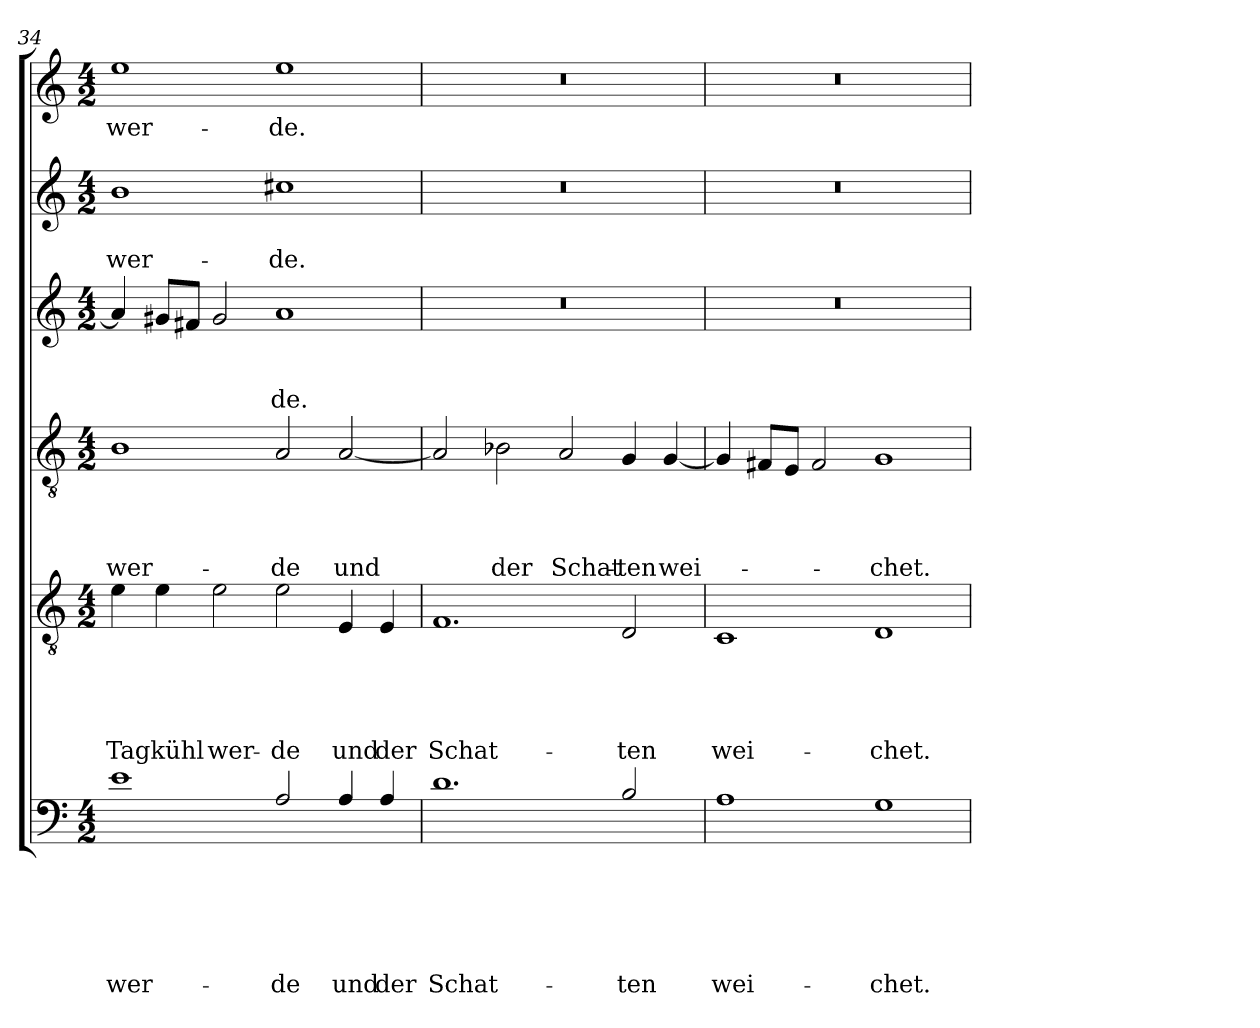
**kern	**text	**text	**text	**text	**text	**text	**kern	**text	**text	**text	**text	**text	**kern	**text	**text	**text	**text	**kern	**text	**text	**text	**kern	**text	**text	**kern	**text
*part6	*part6	*part6	*part6	*part6	*part6	*part6	*part5	*part5	*part5	*part5	*part5	*part5	*part4	*part4	*part4	*part4	*part4	*part3	*part3	*part3	*part3	*part2	*part2	*part2	*part1	*part1
*staff6	*staff6	*staff6	*staff6	*staff6	*staff6	*staff6	*staff5	*staff5	*staff5	*staff5	*staff5	*staff5	*staff4	*staff4	*staff4	*staff4	*staff4	*staff3	*staff3	*staff3	*staff3	*staff2	*staff2	*staff2	*staff1	*staff1
*clefF4	*	*	*	*	*	*	*clefGv2	*	*	*	*	*	*clefGv2	*	*	*	*	*clefG2	*	*	*	*clefG2	*	*	*clefG2	*
*ITrd8c14	*	*	*	*	*	*	*	*	*	*	*	*	*	*	*	*	*	*	*	*	*	*	*	*	*	*
*k[]	*	*	*	*	*	*	*k[]	*	*	*	*	*	*k[]	*	*	*	*	*k[]	*	*	*	*k[]	*	*	*k[]	*
*C:	*	*	*	*	*	*	*C:	*	*	*	*	*	*C:	*	*	*	*	*C:	*	*	*	*C:	*	*	*C:	*
*M4/2	*	*	*	*	*	*	*M4/2	*	*	*	*	*	*M4/2	*	*	*	*	*M4/2	*	*	*	*M4/2	*	*	*M4/2	*
=34	=34	=34	=34	=34	=34	=34	=34	=34	=34	=34	=34	=34	=34	=34	=34	=34	=34	=34	=34	=34	=34	=34	=34	=34	=34	=34
!	!	!	!	!	!	!LO:LY:b	!	!	!	!	!	!LO:LY:b	!	!	!	!	!LO:LY:b	!	!	!	!	!	!	!LO:LY:b	!	!LO:LY:b
1E	.	.	.	.	.	wer-	4e\	.	.	.	.	Tag	1B	.	.	.	wer-	4a/]	.	.	.	1b	.	wer-	1ee	wer-
!	!	!	!	!	!	!	!	!	!	!	!	!LO:LY:b	!	!	!	!	!	!	!	!	!	!	!	!	!	!
.	.	.	.	.	.	.	4e\	.	.	.	.	kühl	.	.	.	.	.	8g#X/L	.	.	.	.	.	.	.	.
.	.	.	.	.	.	.	.	.	.	.	.	.	.	.	.	.	.	8f#X/J	.	.	.	.	.	.	.	.
!	!	!	!	!	!	!	!	!	!	!	!	!LO:LY:b	!	!	!	!	!	!	!	!	!	!	!	!	!	!
.	.	.	.	.	.	.	2e\	.	.	.	.	wer-	.	.	.	.	.	2g#/	.	.	.	.	.	.	.	.
!	!	!	!	!	!	!LO:LY:b	!	!	!	!	!	!LO:LY:b	!	!	!	!	!LO:LY:b	!	!	!	!LO:LY:b	!	!	!LO:LY:b	!	!LO:LY:b
2AA/	.	.	.	.	.	-de	2e\	.	.	.	.	-de	2A/	.	.	.	-de	1a	.	.	-de.	1cc#X	.	-de.	1ee	-de.
!	!	!	!	!	!	!LO:LY:b	!	!	!	!	!	!LO:LY:b	!	!	!	!	!LO:LY:b	!	!	!	!	!	!	!	!	!
4AA/	.	.	.	.	.	und	4E/	.	.	.	.	und	[2A/	.	.	.	und	.	.	.	.	.	.	.	.	.
!	!	!	!	!	!	!LO:LY:b	!	!	!	!	!	!LO:LY:b	!	!	!	!	!	!	!	!	!	!	!	!	!	!
4AA/	.	.	.	.	.	der	4E/	.	.	.	.	der	.	.	.	.	.	.	.	.	.	.	.	.	.	.
=35	=35	=35	=35	=35	=35	=35	=35	=35	=35	=35	=35	=35	=35	=35	=35	=35	=35	=35	=35	=35	=35	=35	=35	=35	=35	=35
!	!	!	!	!	!	!LO:LY:b	!	!	!	!	!	!LO:LY:b	!	!	!	!	!	!	!	!	!	!	!	!	!	!
1.D	.	.	.	.	.	Schat-	1.F	.	.	.	.	Schat-	2A/]	.	.	.	.	0r	.	.	.	0r	.	.	0r	.
!	!	!	!	!	!	!	!	!	!	!	!	!	!	!	!	!	!LO:LY:b	!	!	!	!	!	!	!	!	!
.	.	.	.	.	.	.	.	.	.	.	.	.	2B-X\	.	.	.	der	.	.	.	.	.	.	.	.	.
!	!	!	!	!	!	!	!	!	!	!	!	!	!	!	!	!	!LO:LY:b	!	!	!	!	!	!	!	!	!
.	.	.	.	.	.	.	.	.	.	.	.	.	2A/	.	.	.	Schat-	.	.	.	.	.	.	.	.	.
!	!	!	!	!	!	!LO:LY:b	!	!	!	!	!	!LO:LY:b	!	!	!	!	!LO:LY:b	!	!	!	!	!	!	!	!	!
2BB/	.	.	.	.	.	-ten	2D/	.	.	.	.	-ten	4G/	.	.	.	-ten	.	.	.	.	.	.	.	.	.
!	!	!	!	!	!	!	!	!	!	!	!	!	!	!	!	!	!LO:LY:b	!	!	!	!	!	!	!	!	!
.	.	.	.	.	.	.	.	.	.	.	.	.	[4G/	.	.	.	wei-	.	.	.	.	.	.	.	.	.
=36	=36	=36	=36	=36	=36	=36	=36	=36	=36	=36	=36	=36	=36	=36	=36	=36	=36	=36	=36	=36	=36	=36	=36	=36	=36	=36
!	!	!	!	!	!	!LO:LY:b	!	!	!	!	!	!LO:LY:b	!	!	!	!	!	!	!	!	!	!	!	!	!	!
1AA	.	.	.	.	.	wei-	1C	.	.	.	.	wei-	4G/]	.	.	.	.	0r	.	.	.	0r	.	.	0r	.
.	.	.	.	.	.	.	.	.	.	.	.	.	8F#X/L	.	.	.	.	.	.	.	.	.	.	.	.	.
.	.	.	.	.	.	.	.	.	.	.	.	.	8E/J	.	.	.	.	.	.	.	.	.	.	.	.	.
.	.	.	.	.	.	.	.	.	.	.	.	.	2F#/	.	.	.	.	.	.	.	.	.	.	.	.	.
!	!	!	!	!	!	!LO:LY:b	!	!	!	!	!	!LO:LY:b	!	!	!	!	!LO:LY:b	!	!	!	!	!	!	!	!	!
1GG	.	.	.	.	.	-chet.	1D	.	.	.	.	-chet.	1G	.	.	.	-chet.	.	.	.	.	.	.	.	.	.
=	=	=	=	=	=	=	=	=	=	=	=	=	=	=	=	=	=	=	=	=	=	=	=	=	=	=
*-	*-	*-	*-	*-	*-	*-	*-	*-	*-	*-	*-	*-	*-	*-	*-	*-	*-	*-	*-	*-	*-	*-	*-	*-	*-	*-
